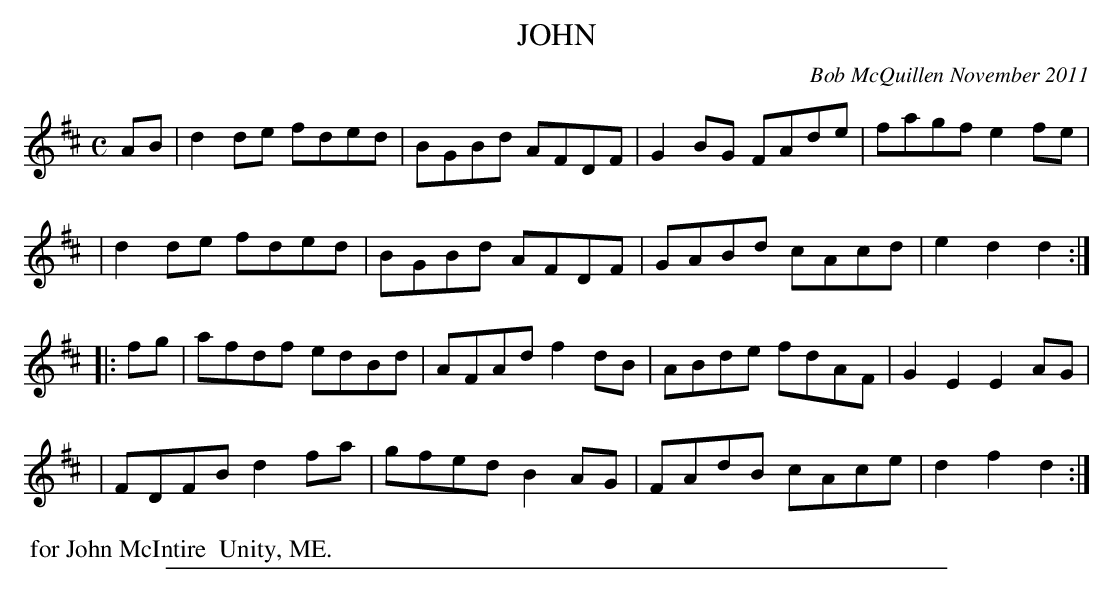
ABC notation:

X:1
T: JOHN
C: Bob McQuillen November 2011
M: C
L: 1/8
K: D
AB \
| d2de fded | BGBd AFDF | G2BG FAde | fagf e2fe |
| d2de fded | BGBd AFDF | GABd cAcd | e2d2 d2 :|
|: fg \
| afdf edBd | AFAd f2dB | ABde fdAF | G2E2 E2AG |
| FDFB d2fa | gfed B2AG | FAdB cAce | d2f2 d2 :|
